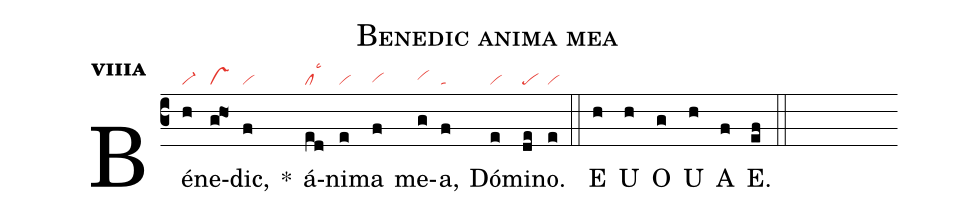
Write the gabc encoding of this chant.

name:Benedic anima mea;
office-part:an;
mode:8a;
nabc-lines:1;
%%
initial-style: 1;
name:Benedic anima mea;
mode: 8;
office-part: Antiphona;
annotation: Ant.;
annotation: viii a;
nabc-lines:1;
%%
(c3) Bé(h|vi-)ne(ghO1|vs)dic,(f|vi) <sp>*</sp>() á(ed|cllsc3)ni(e|vi)ma(f|vihg) me(g|vihh)a,(f|ta) Dó(e|vi)mi(de|pe)no.(e|vi) (::)
<eu>E(h) U(h) O(g) U(h) A(f) E.</eu>(ef) (::)
